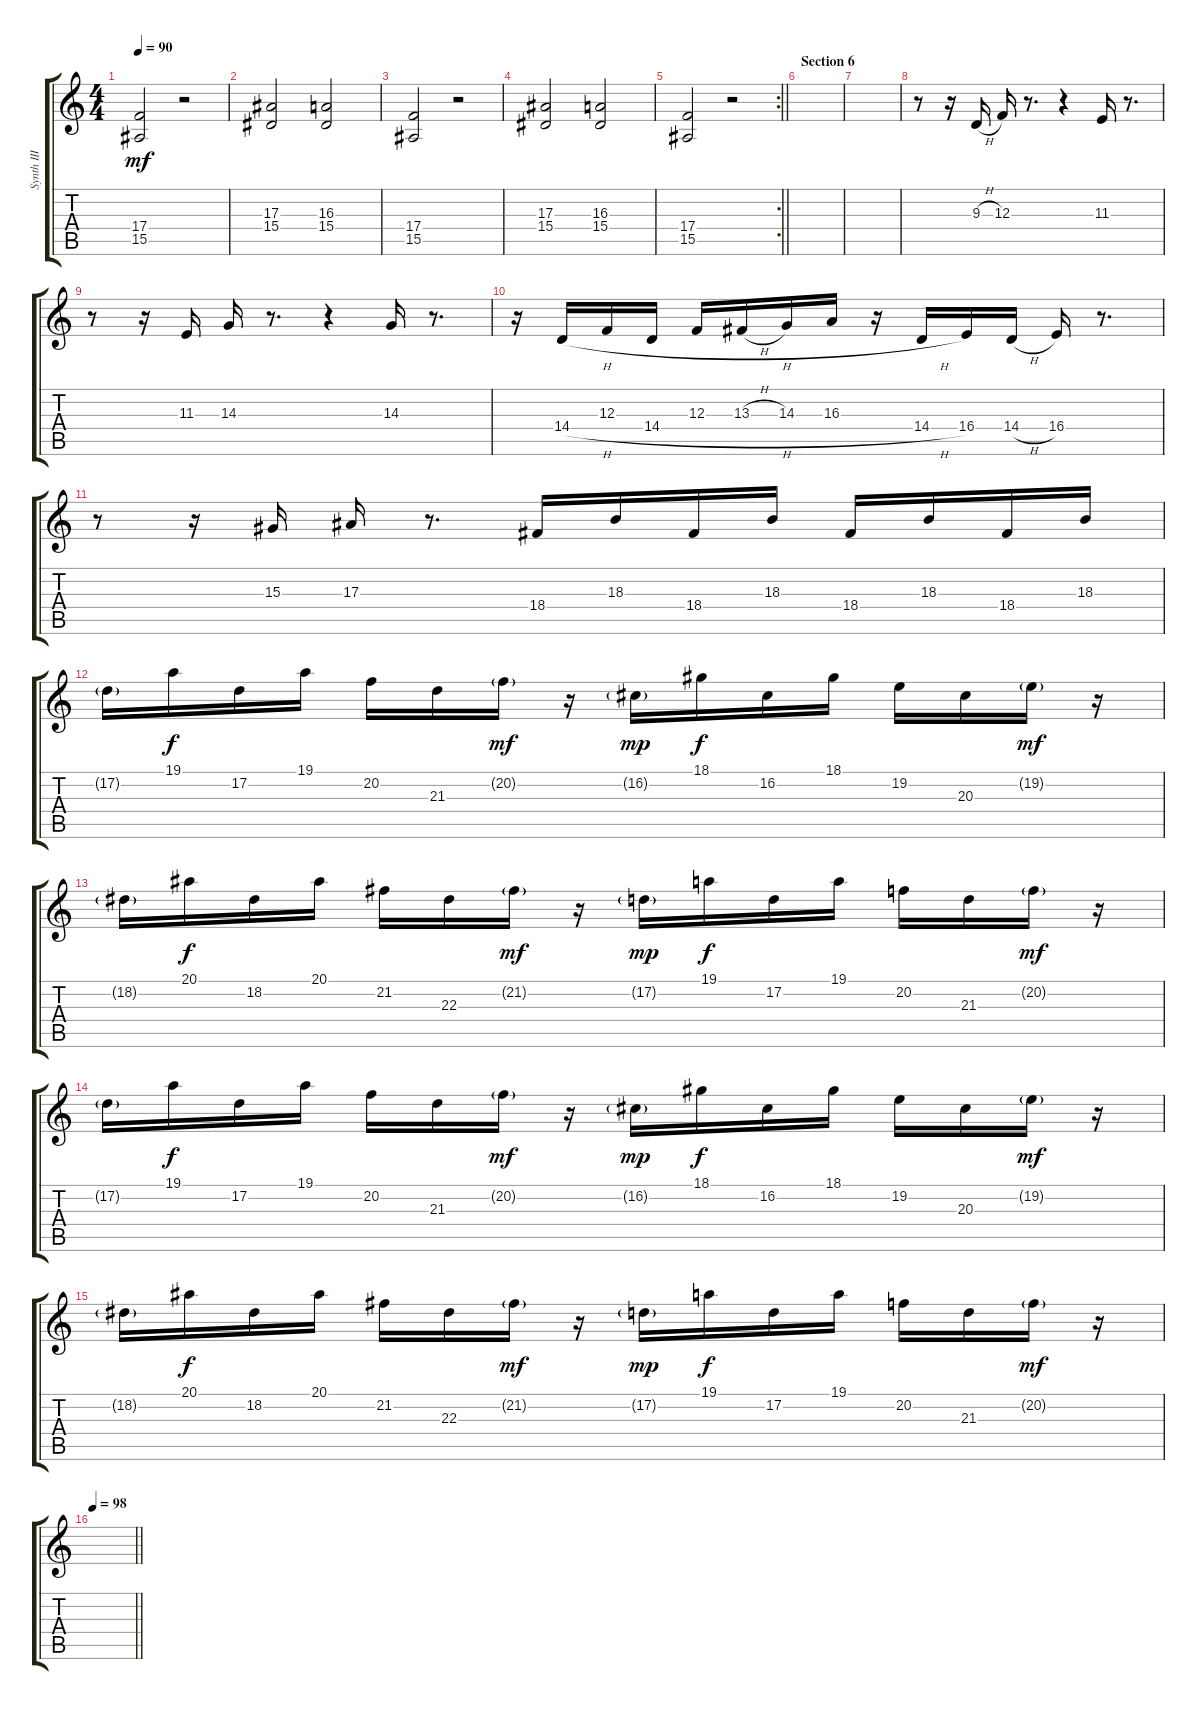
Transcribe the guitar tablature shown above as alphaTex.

\track ("Synth III" "Synth III") {instrument tremolostrings}
\staff {score tabs}
\tuning (D4 A3 F3 C3 G2 D2) {hide}
\ts (4 4)
\tempo 90
\clef g2
\ks c
(17.4 15.5).2{dy mf} r.2 |
(17.3 15.4).2 (16.3 15.4).2 |
(17.4 15.5).2 r.2 |
(17.3 15.4).2 (16.3 15.4).2 |
\rc 2
\barLineRight lightlight
(17.4 15.5).2 r.2 |
\section ("" "Section 6")
|
|
r.8{instrument stringensemble1} r.16 9.3{h}.16 12.3.16 r.8{d} r.4 11.3.16 r.8{d} |
r.8 r.16 11.3.16 14.3.16 r.8{d} r.4 14.3.16 r.8{d} |
r.16 14.4{h}.16 12.3.16 14.4{h}.16 12.3.16 13.3{h}.16 14.3.16 16.3.16 r.16 14.4{h}.16 16.4.16 14.4{h}.16 16.4.16 r.8{d} |
r.8 r.16 15.3.16 17.3.16 r.8{d} 18.4.16 18.3.16 18.4.16 18.3.16 18.4.16 18.3.16 18.4.16 18.3.16 |
17.2{g}.16 19.1.16{dy f} 17.2.16 19.1.16 20.2.16 21.3.16 20.2{g}.16{dy mf} r.16 16.2{g}.16{dy mp} 18.1.16{dy f} 16.2.16 18.1.16 19.2.16 20.3.16 19.2{g}.16{dy mf} r.16 |
18.2{g}.16 20.1.16{dy f} 18.2.16 20.1.16 21.2.16 22.3.16 21.2{g}.16{dy mf} r.16 17.2{g}.16{dy mp} 19.1.16{dy f} 17.2.16 19.1.16 20.2.16 21.3.16 20.2{g}.16{dy mf} r.16 |
17.2{g}.16 19.1.16{dy f} 17.2.16 19.1.16 20.2.16 21.3.16 20.2{g}.16{dy mf} r.16 16.2{g}.16{dy mp} 18.1.16{dy f} 16.2.16 18.1.16 19.2.16 20.3.16 19.2{g}.16{dy mf} r.16 |
18.2{g}.16 20.1.16{dy f} 18.2.16 20.1.16 21.2.16 22.3.16 21.2{g}.16{dy mf} r.16 17.2{g}.16{dy mp} 19.1.16{dy f} 17.2.16 19.1.16 20.2.16 21.3.16 20.2{g}.16{dy mf} r.16 |
\tempo 98
\barLineRight lightlight
